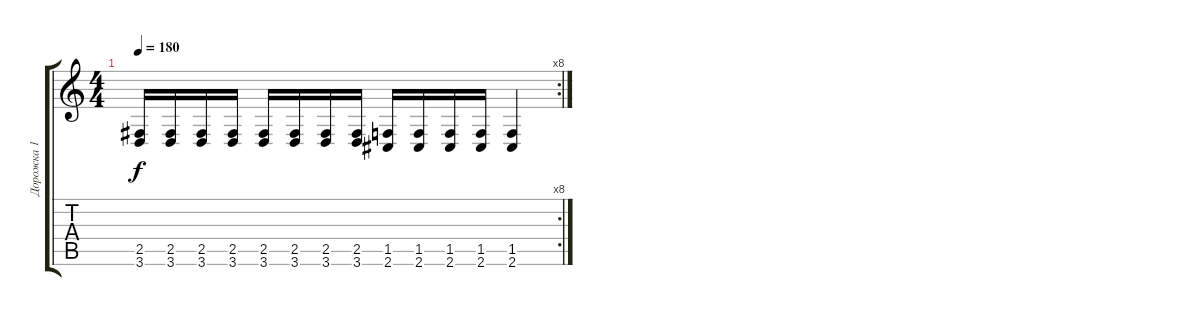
\track ("Дорожка 1" "Дорожка 1") {instrument overdrivenguitar}
\staff {score tabs}
\tuning (B3 Gb3 D3 A2 E2 B1) {hide}
\rc 8
\ts (4 4)
\tempo 180
\clef g2
\ks c
(2.5 3.6).16{dy f} (2.5 3.6).16 (2.5 3.6).16 (2.5 3.6).16 (2.5 3.6).16 (2.5 3.6).16 (2.5 3.6).16 (2.5 3.6).16 (1.5 2.6).16 (1.5 2.6).16 (1.5 2.6).16 (1.5 2.6).16 (1.5 2.6).4
